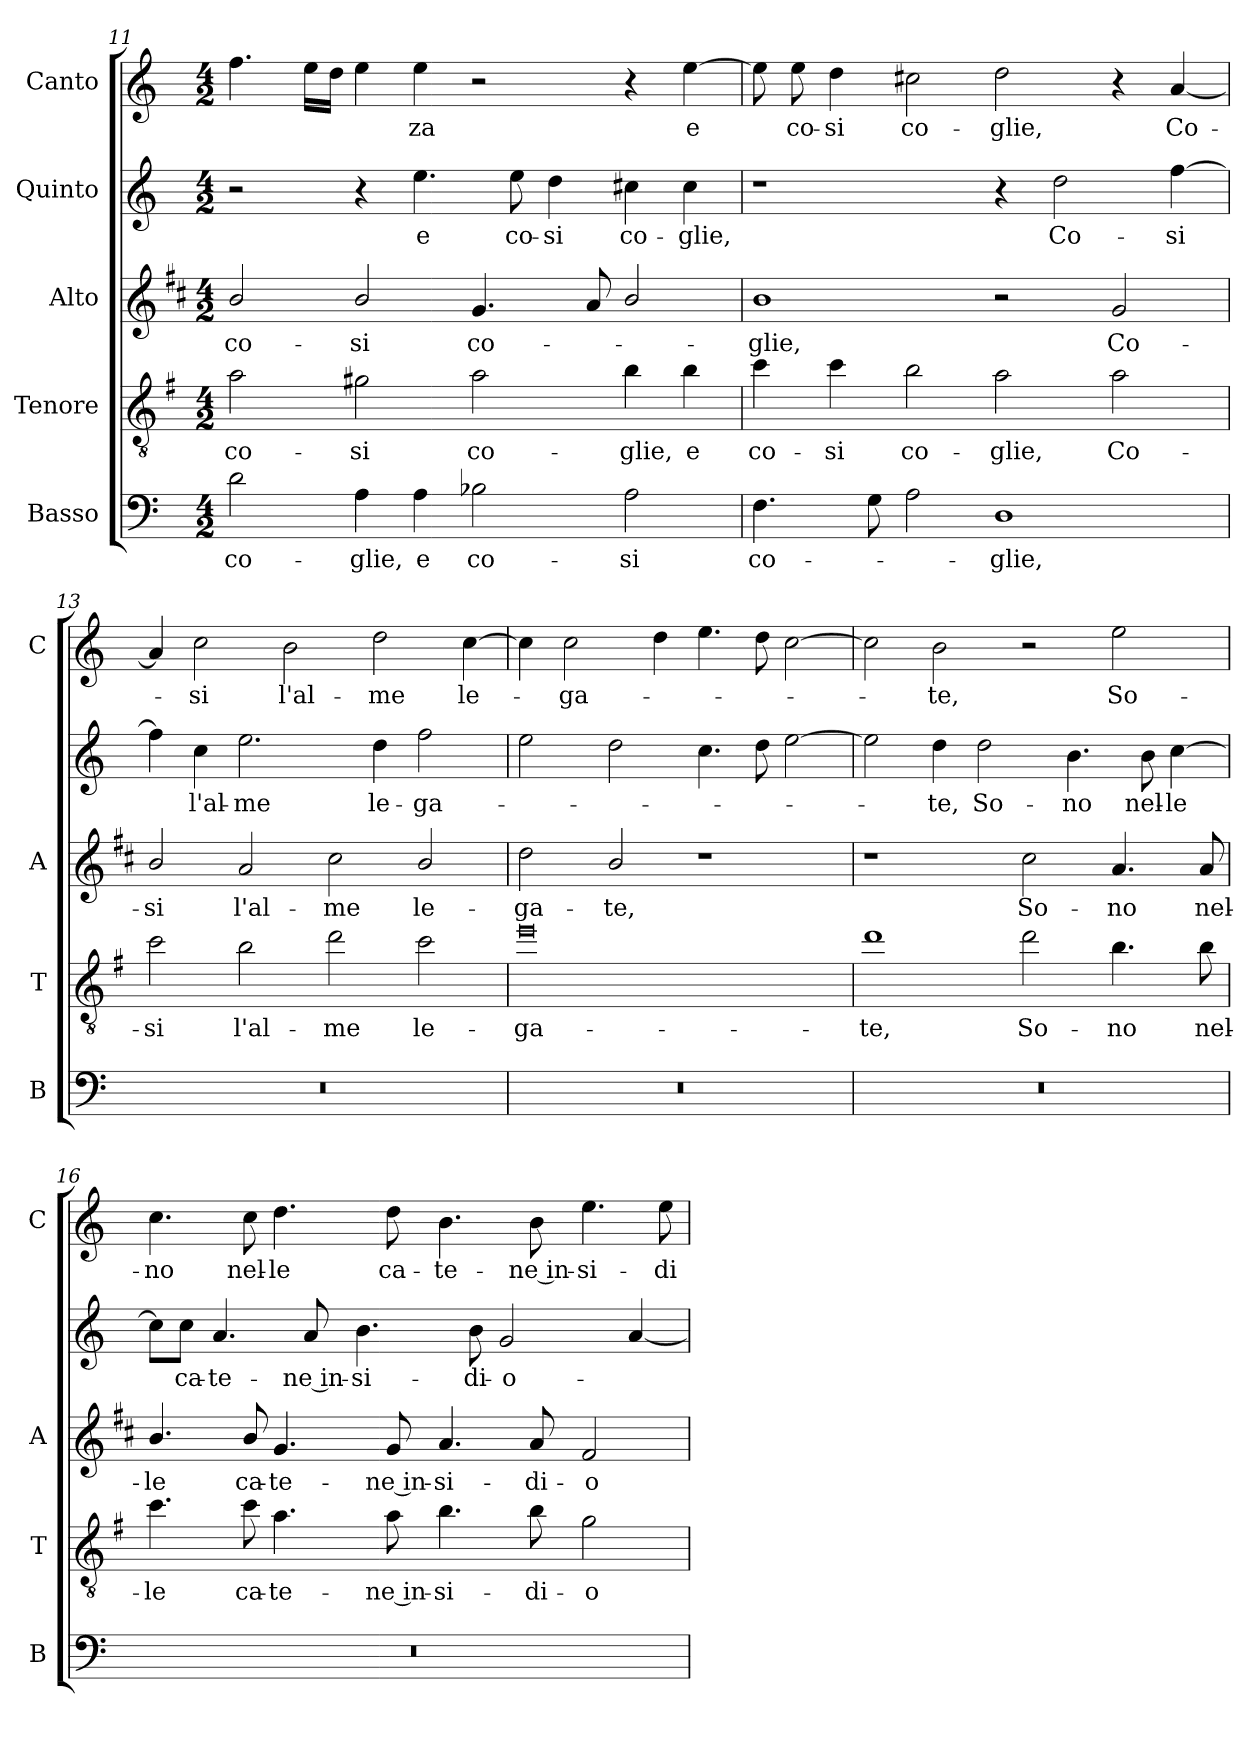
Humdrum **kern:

**kern	**text	**kern	**text	**kern	**text	**kern	**text	**kern	**text
*part5	*part5	*part4	*part4	*part3	*part3	*part2	*part2	*part1	*part1
*staff5	*staff5	*staff4	*staff4	*staff3	*staff3	*staff2	*staff2	*staff1	*staff1
*I"Basso	*	*I"Tenore	*	*I"Alto	*	*I"Quinto	*	*I"Canto	*
*I'B	*	*I'T	*	*I'A	*	*	*	*I'C	*
!!LO:PB:g=z
*clefF4	*	*clefGv2	*	*clefG2	*	*clefG2	*	*clefG2	*
*	*	*ITrd4c7	*	*ITrd1c2	*	*	*	*	*
*k[]	*	*k[]	*	*k[]	*	*k[]	*	*k[]	*
*C:	*	*C:	*	*C:	*	*C:	*	*C:	*
*M4/2	*	*M4/2	*	*M4/2	*	*M4/2	*	*M4/2	*
=11	=11	=11	=11	=11	=11	=11	=11	=11	=11
!	!LO:LY:b	!	!LO:LY:b	!	!LO:LY:b	!	!	!	!
2d\	co-	2d\	co-	2a/	co-	2r	.	4.ff\	.
.	.	.	.	.	.	.	.	16ee\LL	.
.	.	.	.	.	.	.	.	16dd\JJ	.
!	!LO:LY:b	!	!LO:LY:b	!	!LO:LY:b	!	!	!	!
4A\	-glie,	2c#X\	-si	2a/	-si	4r	.	4ee\	.
!	!LO:LY:b	!	!	!	!	!	!LO:LY:b	!	!LO:LY:b
4A\	e	.	.	.	.	4.ee\	e	4ee\	-za
!	!LO:LY:b	!	!LO:LY:b	!	!LO:LY:b	!	!	!	!
2B-X\	co-	2d\	co-	4.f/	co-	.	.	2r	.
!	!	!	!	!	!	!	!LO:LY:b	!	!
.	.	.	.	.	.	8ee\	co-	.	.
!	!	!	!	!	!	!	!LO:LY:b	!	!
.	.	.	.	.	.	4dd\	-si	.	.
.	.	.	.	8g/	.	.	.	.	.
!	!LO:LY:b	!	!LO:LY:b	!	!	!	!LO:LY:b	!	!
2A\	-si	4e\	-glie,	2a/	.	4cc#X\	co-	4r	.
!	!	!	!LO:LY:b	!	!	!	!LO:LY:b	!	!LO:LY:b
.	.	4e\	e	.	.	4cc#\	-glie,	[4ee\	e
=12	=12	=12	=12	=12	=12	=12	=12	=12	=12
!	!LO:LY:b	!	!LO:LY:b	!	!LO:LY:b	!	!	!	!
4.F\	co-	4f\	co-	1a	-glie,	1r	.	8ee\]	.
!	!	!	!	!	!	!	!	!	!LO:LY:b
.	.	.	.	.	.	.	.	8ee\	co-
!	!	!	!LO:LY:b	!	!	!	!	!	!LO:LY:b
.	.	4f\	-si	.	.	.	.	4dd\	-si
8G\	.	.	.	.	.	.	.	.	.
!	!	!	!LO:LY:b	!	!	!	!	!	!LO:LY:b
2A\	.	2e\	co-	.	.	.	.	2cc#X\	co-
!	!LO:LY:b	!	!LO:LY:b	!	!	!	!	!	!LO:LY:b
1D	-glie,	2d\	-glie,	2r	.	4r	.	2dd\	-glie,
!	!	!	!	!	!	!	!LO:LY:b	!	!
.	.	.	.	.	.	2dd\	Co-	.	.
!	!	!	!LO:LY:b	!	!LO:LY:b	!	!	!	!
.	.	2d\	Co-	2f/	Co-	.	.	4r	.
!	!	!	!	!	!	!	!LO:LY:b	!	!LO:LY:b
.	.	.	.	.	.	[4ff\	-si	[4a/	Co-
=13	=13	=13	=13	=13	=13	=13	=13	=13	=13
!	!	!	!LO:LY:b	!	!LO:LY:b	!	!	!	!
0r	.	2f\	-si	2a/	-si	4ff\]	.	4a/]	.
!	!	!	!	!	!	!	!LO:LY:b	!	!LO:LY:b
.	.	.	.	.	.	4cc\	l'al-	2cc\	-si
!	!	!	!LO:LY:b	!	!LO:LY:b	!	!LO:LY:b	!	!
.	.	2e\	l'al-	2g/	l'al-	2.ee\	-me	.	.
!	!	!	!	!	!	!	!	!	!LO:LY:b
.	.	.	.	.	.	.	.	2b\	l'al-
!	!	!	!LO:LY:b	!	!LO:LY:b	!	!	!	!
.	.	2g\	-me	2b\	-me	.	.	.	.
!	!	!	!	!	!	!	!LO:LY:b	!	!LO:LY:b
.	.	.	.	.	.	4dd\	le-	2dd\	-me
!	!	!	!LO:LY:b	!	!LO:LY:b	!	!LO:LY:b	!	!
.	.	2f\	le-	2a/	le-	2ff\	-ga-	.	.
!	!	!	!	!	!	!	!	!	!LO:LY:b
.	.	.	.	.	.	.	.	[4cc\	le-
=14	=14	=14	=14	=14	=14	=14	=14	=14	=14
!	!	!	!LO:LY:b	!	!LO:LY:b	!	!	!	!
0r	.	0a	-ga-	2cc\	-ga-	2ee\	.	4cc\]	.
!	!	!	!	!	!	!	!	!	!LO:LY:b
.	.	.	.	.	.	.	.	2cc\	-ga-
!	!	!	!	!	!LO:LY:b	!	!	!	!
.	.	.	.	2a/	-te,	2dd\	.	.	.
.	.	.	.	.	.	.	.	4dd\	.
.	.	.	.	1r	.	4.cc\	.	4.ee\	.
.	.	.	.	.	.	8dd\	.	8dd\	.
.	.	.	.	.	.	[2ee\	.	[2cc\	.
!!LO:LB:g=z
=15	=15	=15	=15	=15	=15	=15	=15	=15	=15
!	!	!	!LO:LY:b	!	!	!	!	!	!
0r	.	1g	-te,	1r	.	2ee\]	.	2cc\]	.
!	!	!	!	!	!	!	!LO:LY:b	!	!LO:LY:b
.	.	.	.	.	.	4dd\	-te,	2b\	-te,
!	!	!	!	!	!	!	!LO:LY:b	!	!
.	.	.	.	.	.	2dd\	So-	.	.
!	!	!	!LO:LY:b	!	!LO:LY:b	!	!	!	!
.	.	2g\	So-	2b\	So-	.	.	2r	.
!	!	!	!	!	!	!	!LO:LY:b	!	!
.	.	.	.	.	.	4.b\	-no	.	.
!	!	!	!LO:LY:b	!	!LO:LY:b	!	!	!	!LO:LY:b
.	.	4.e\	-no	4.g/	-no	.	.	2ee\	So-
!	!	!	!	!	!	!	!LO:LY:b	!	!
.	.	.	.	.	.	8b\	nel-	.	.
!	!	!	!	!	!	!	!LO:LY:b	!	!
.	.	.	.	.	.	[4cc\	-le	.	.
!	!	!	!LO:LY:b	!	!LO:LY:b	!	!	!	!
.	.	8e\	nel-	8g/	nel-	.	.	.	.
=16	=16	=16	=16	=16	=16	=16	=16	=16	=16
!	!	!	!LO:LY:b	!	!LO:LY:b	!	!	!	!LO:LY:b
0r	.	4.f\	-le	4.a/	-le	8cc\L]	.	4.cc\	-no
!	!	!	!	!	!	!	!LO:LY:b	!	!
.	.	.	.	.	.	8cc\J	ca-	.	.
!	!	!	!	!	!	!	!LO:LY:b	!	!
.	.	.	.	.	.	4.a/	-te-	.	.
!	!	!	!LO:LY:b	!	!LO:LY:b	!	!	!	!LO:LY:b
.	.	8f\	ca-	8a/	ca-	.	.	8cc\	nel-
!	!	!	!LO:LY:b	!	!LO:LY:b	!	!	!	!LO:LY:b
.	.	4.d\	-te-	4.f/	-te-	.	.	4.dd\	-le
!	!	!	!	!	!	!	!LO:LY:b	!	!
.	.	.	.	.	.	8a/	-ne in-	.	.
!	!	!	!	!	!	!	!LO:LY:b	!	!
.	.	.	.	.	.	4.b\	-si-	.	.
!	!	!	!LO:LY:b	!	!LO:LY:b	!	!	!	!LO:LY:b
.	.	8d\	-ne in-	8f/	-ne in-	.	.	8dd\	ca-
!	!	!	!LO:LY:b	!	!LO:LY:b	!	!	!	!LO:LY:b
.	.	4.e\	-si-	4.g/	-si-	.	.	4.b\	-te-
!	!	!	!	!	!	!	!LO:LY:b	!	!
.	.	.	.	.	.	8b\	-di-	.	.
!	!	!	!	!	!	!	!LO:LY:b	!	!
.	.	.	.	.	.	2g/	-o-	.	.
!	!	!	!LO:LY:b	!	!LO:LY:b	!	!	!	!LO:LY:b
.	.	8e\	-di-	8g/	-di-	.	.	8b\	-ne in-
!	!	!	!LO:LY:b	!	!LO:LY:b	!	!	!	!LO:LY:b
.	.	2c\	-o-	2e/	-o-	.	.	4.ee\	-si-
.	.	.	.	.	.	[4a/	.	.	.
!	!	!	!	!	!	!	!	!	!LO:LY:b
.	.	.	.	.	.	.	.	8ee\	-di-
=	=	=	=	=	=	=	=	=	=
*-	*-	*-	*-	*-	*-	*-	*-	*-	*-
